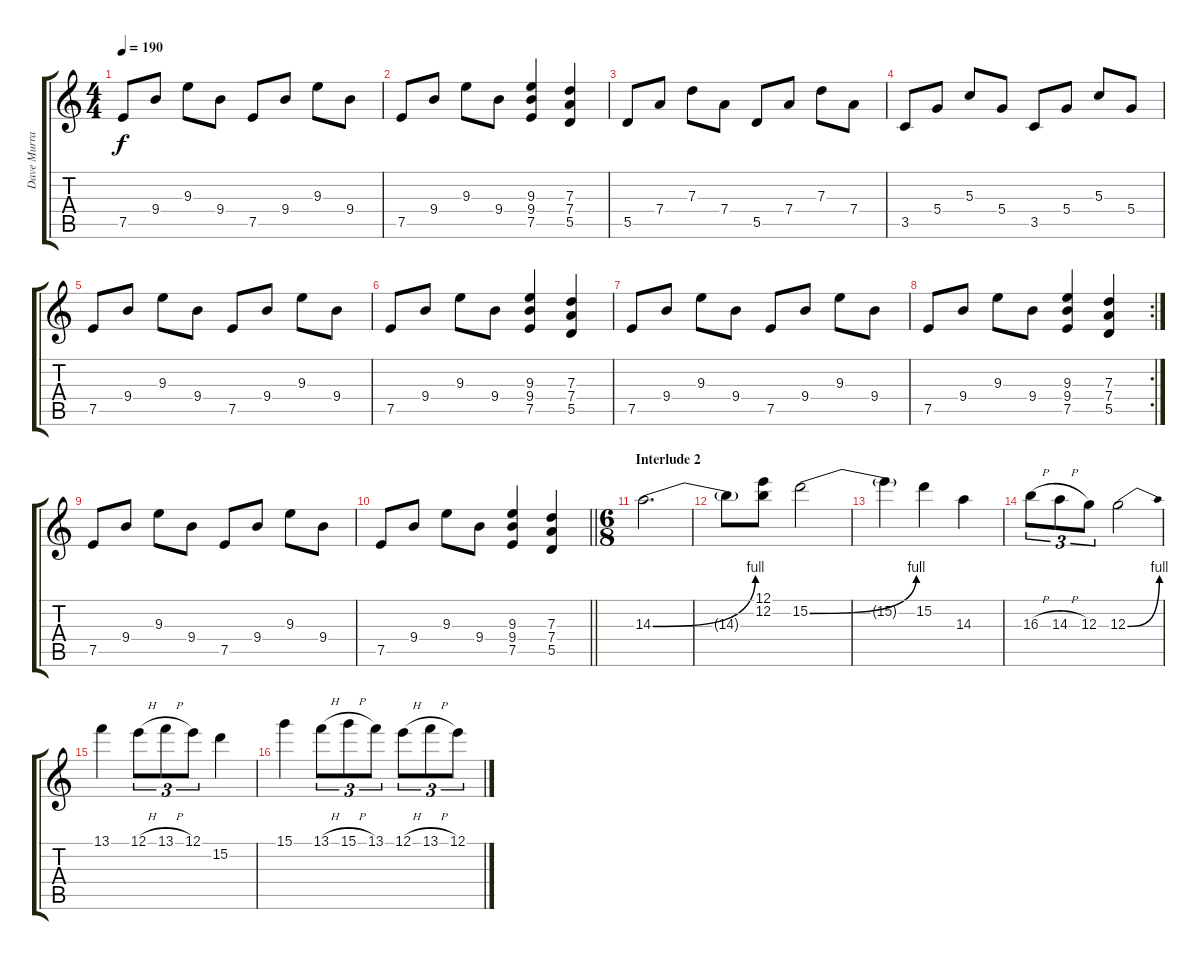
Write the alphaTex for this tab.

\track ("Dave Murray" "Dave Murra") {instrument distortionguitar}
\staff {score tabs}
\tuning (E4 B3 G3 D3 A2 E2) {hide}
\ts (4 4)
\tempo 190
\clef g2
\ks c
7.5.8{dy f} 9.4.8 9.3.8 9.4.8 7.5.8 9.4.8 9.3.8 9.4.8 |
7.5.8 9.4.8 9.3.8 9.4.8 (9.3 9.4 7.5).4 (7.3 7.4 5.5).4 |
5.5.8 7.4.8 7.3.8 7.4.8 5.5.8 7.4.8 7.3.8 7.4.8 |
3.5.8 5.4.8 5.3.8 5.4.8 3.5.8 5.4.8 5.3.8 5.4.8 |
7.5.8 9.4.8 9.3.8 9.4.8 7.5.8 9.4.8 9.3.8 9.4.8 |
7.5.8 9.4.8 9.3.8 9.4.8 (9.3 9.4 7.5).4 (7.3 7.4 5.5).4 |
7.5.8 9.4.8 9.3.8 9.4.8 7.5.8 9.4.8 9.3.8 9.4.8 |
\rc 2
7.5.8 9.4.8 9.3.8 9.4.8 (9.3 9.4 7.5).4 (7.3 7.4 5.5).4 |
7.5.8 9.4.8 9.3.8 9.4.8 7.5.8 9.4.8 9.3.8 9.4.8 |
\barLineRight lightlight
7.5.8 9.4.8 9.3.8 9.4.8 (9.3 9.4 7.5).4 (7.3 7.4 5.5).4 |
\ts (6 8)
\section ("" "Interlude 2")
14.3{be (bend 0 0 60 4)}.2{d} |
14.3{t}.8 (12.1 12.2).8 15.2{be (bend 0 0 60 4)}.2 |
15.2{t}.4 15.2.4 14.3.4 |
16.3{h}.8{tu (3 2)} 14.3{h}.8{tu (3 2)} 12.3.8{tu (3 2)} 12.3{be (bend 0 0 60 4)}.2 |
13.1.4 12.1{h}.8{tu (3 2)} 13.1{h}.8{tu (3 2)} 12.1.8{tu (3 2)} 15.2.4 |
15.1.4 13.1{h}.8{tu (3 2)} 15.1{h}.8{tu (3 2)} 13.1.8{tu (3 2)} 12.1{h}.8{tu (3 2)} 13.1{h}.8{tu (3 2)} 12.1.8{tu (3 2)}
